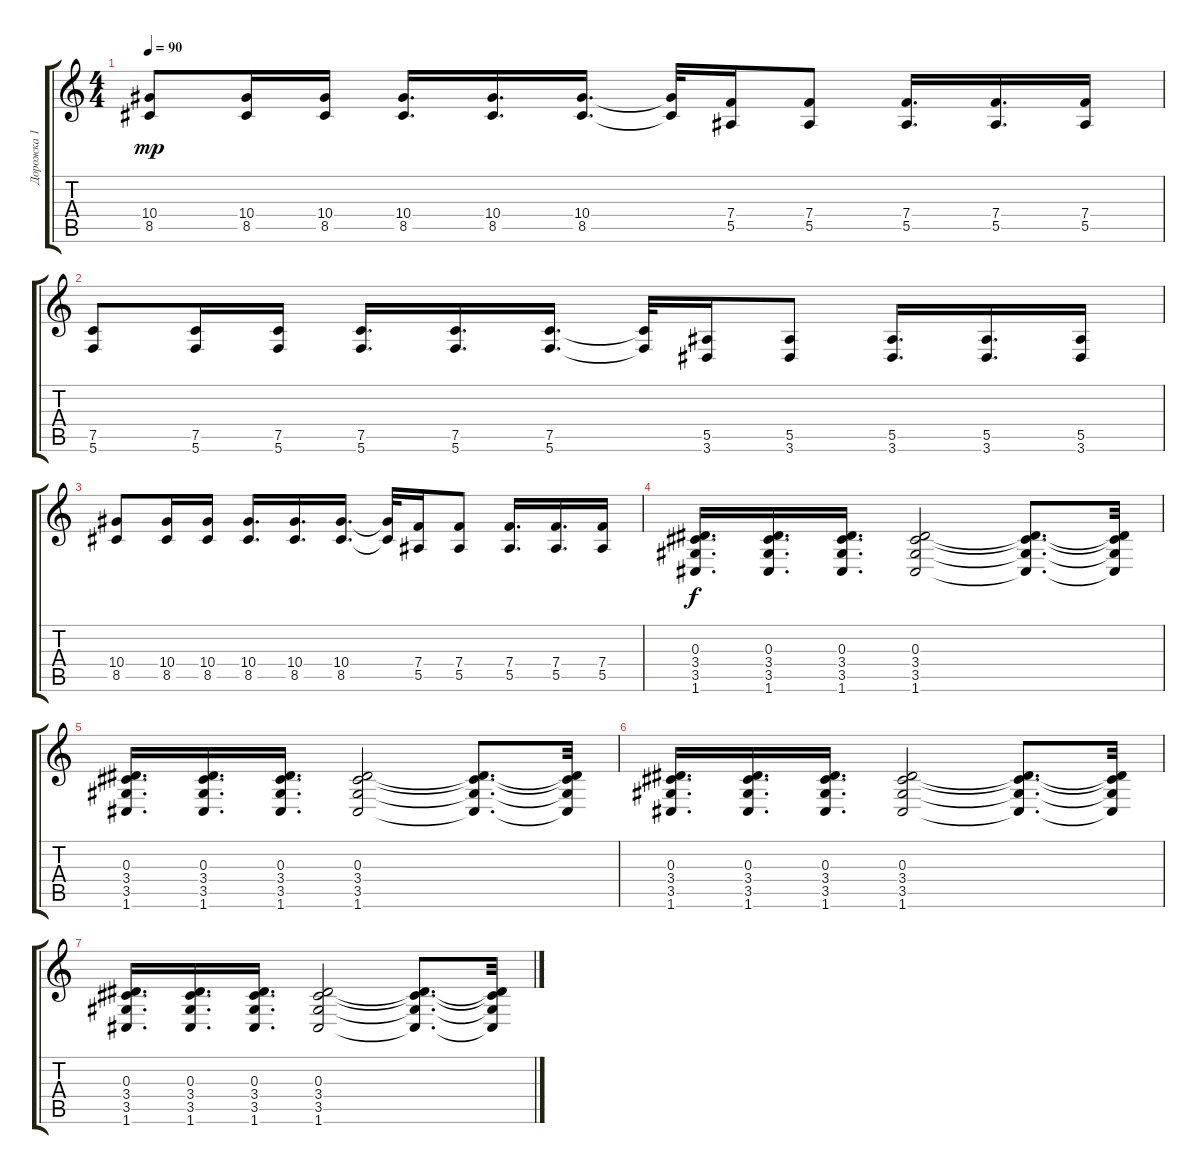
\track ("Дорожка 1" "Дорожка 1") {instrument overdrivenguitar}
\staff {score tabs}
\tuning (C4 G3 Eb3 Bb2 F2 C2) {hide}
\ts (4 4)
\tempo 90
\clef g2
\ks c
(10.4 8.5).8{dy mp} (10.4 8.5).16 (10.4 8.5).16 (10.4 8.5).16{d} (10.4 8.5).16{d} (10.4 8.5).16{d} (10.4{t} 8.5{t}).32 (7.4 5.5).16 (7.4 5.5).8 (7.4 5.5).16{d} (7.4 5.5).16{d} (7.4 5.5).16 |
(7.5 5.6).8 (7.5 5.6).16 (7.5 5.6).16 (7.5 5.6).16{d} (7.5 5.6).16{d} (7.5 5.6).16{d} (7.5{t} 5.6{t}).32 (5.5 3.6).16 (5.5 3.6).8 (5.5 3.6).16{d} (5.5 3.6).16{d} (5.5 3.6).16 |
(10.4 8.5).8 (10.4 8.5).16 (10.4 8.5).16 (10.4 8.5).16{d} (10.4 8.5).16{d} (10.4 8.5).16{d} (10.4{t} 8.5{t}).32 (7.4 5.5).16 (7.4 5.5).8 (7.4 5.5).16{d} (7.4 5.5).16{d} (7.4 5.5).16 |
(0.3 3.4 3.5 1.6).16{d dy f} (0.3 3.4 3.5 1.6).16{d} (0.3 3.4 3.5 1.6).16{d} (0.3 3.4 3.5 1.6).2 (0.3{t} 3.4{t} 3.5{t} 1.6{t}).8{d} (0.3{t} 3.4{t} 3.5{t} 1.6{t}).32 |
(0.3 3.4 3.5 1.6).16{d} (0.3 3.4 3.5 1.6).16{d} (0.3 3.4 3.5 1.6).16{d} (0.3 3.4 3.5 1.6).2 (0.3{t} 3.4{t} 3.5{t} 1.6{t}).8{d} (0.3{t} 3.4{t} 3.5{t} 1.6{t}).32 |
(0.3 3.4 3.5 1.6).16{d} (0.3 3.4 3.5 1.6).16{d} (0.3 3.4 3.5 1.6).16{d} (0.3 3.4 3.5 1.6).2 (0.3{t} 3.4{t} 3.5{t} 1.6{t}).8{d} (0.3{t} 3.4{t} 3.5{t} 1.6{t}).32 |
(0.3 3.4 3.5 1.6).16{d} (0.3 3.4 3.5 1.6).16{d} (0.3 3.4 3.5 1.6).16{d} (0.3 3.4 3.5 1.6).2 (0.3{t} 3.4{t} 3.5{t} 1.6{t}).8{d} (0.3{t} 3.4{t} 3.5{t} 1.6{t}).32
